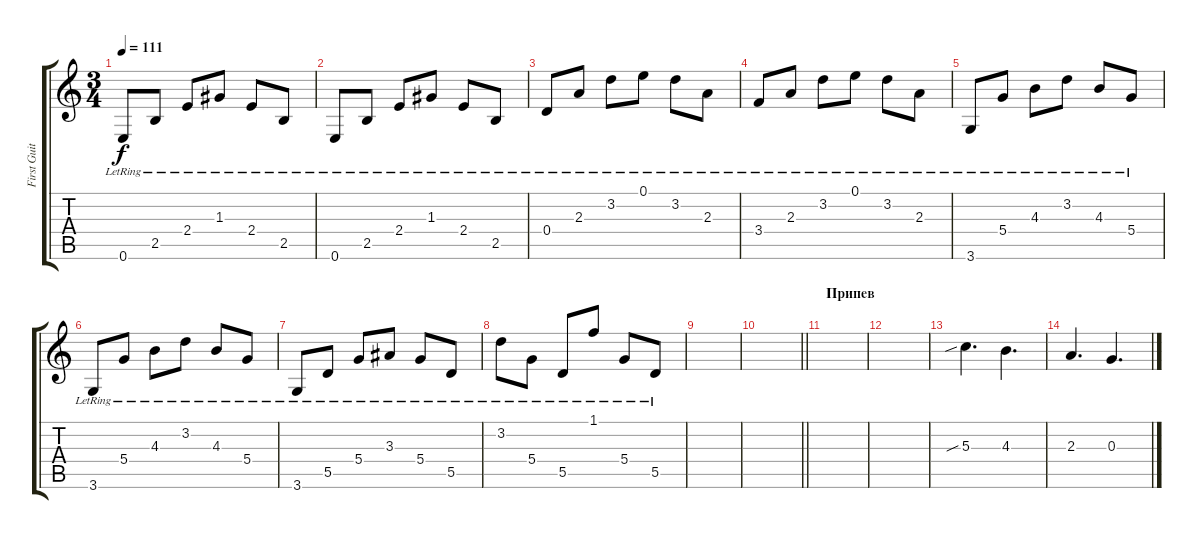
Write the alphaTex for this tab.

\track ("First Guitar" "First Guit") {instrument acousticguitarsteel}
\staff {score tabs}
\tuning (E4 B3 G3 D3 A2 E2) {hide}
\ts (3 4)
\tempo 111
\clef g2
\ks c
0.6{lr}.8{dy f} 2.5{lr}.8 2.4{lr}.8 1.3{lr}.8 2.4{lr}.8 2.5{lr}.8 |
0.6{lr}.8 2.5{lr}.8 2.4{lr}.8 1.3{lr}.8 2.4{lr}.8 2.5{lr}.8 |
0.4{lr}.8 2.3{lr}.8 3.2{lr}.8 0.1{lr}.8 3.2{lr}.8 2.3{lr}.8 |
3.4{lr}.8 2.3{lr}.8 3.2{lr}.8 0.1{lr}.8 3.2{lr}.8 2.3{lr}.8 |
3.6{lr}.8 5.4{lr}.8 4.3{lr}.8 3.2{lr}.8 4.3{lr}.8 5.4{lr}.8 |
3.6{lr}.8 5.4{lr}.8 4.3{lr}.8 3.2{lr}.8 4.3{lr}.8 5.4{lr}.8 |
3.6{lr}.8 5.5{lr}.8 5.4{lr}.8 3.3{lr}.8 5.4{lr}.8 5.5{lr}.8 |
3.2{lr}.8 5.4{lr}.8 5.5{lr}.8 1.1{lr}.8 5.4{lr}.8 5.5{lr}.8 |
|
\barLineRight lightlight
|
\section ("" "Припев")
|
|
5.3{sib}.4{d} 4.3.4{d} |
2.3.4{d} 0.3.4{d}
